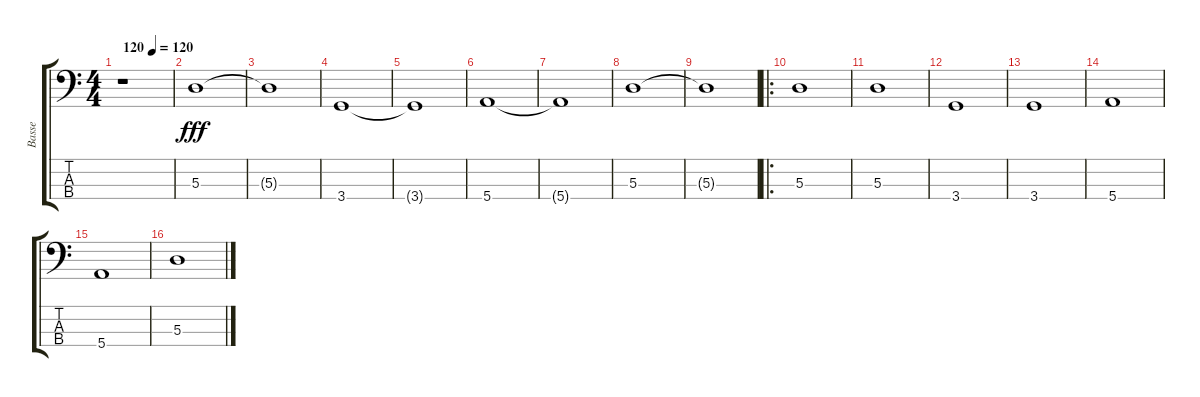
\track ("Basse" "Basse") {instrument acousticbass}
\staff {score tabs}
\tuning (G2 D2 A1 E1) {hide}
\ts (4 4)
\tempo (120 "120")
\clef f4
\ks c
r.1{dy fff instrument acousticbass} |
5.3.1 |
5.3{t}.1 |
3.4.1 |
3.4{t}.1 |
5.4.1 |
5.4{t}.1 |
5.3.1 |
5.3{t}.1 |
\ro
5.3.1 |
5.3.1 |
3.4.1 |
3.4.1 |
5.4.1 |
5.4.1 |
5.3.1
